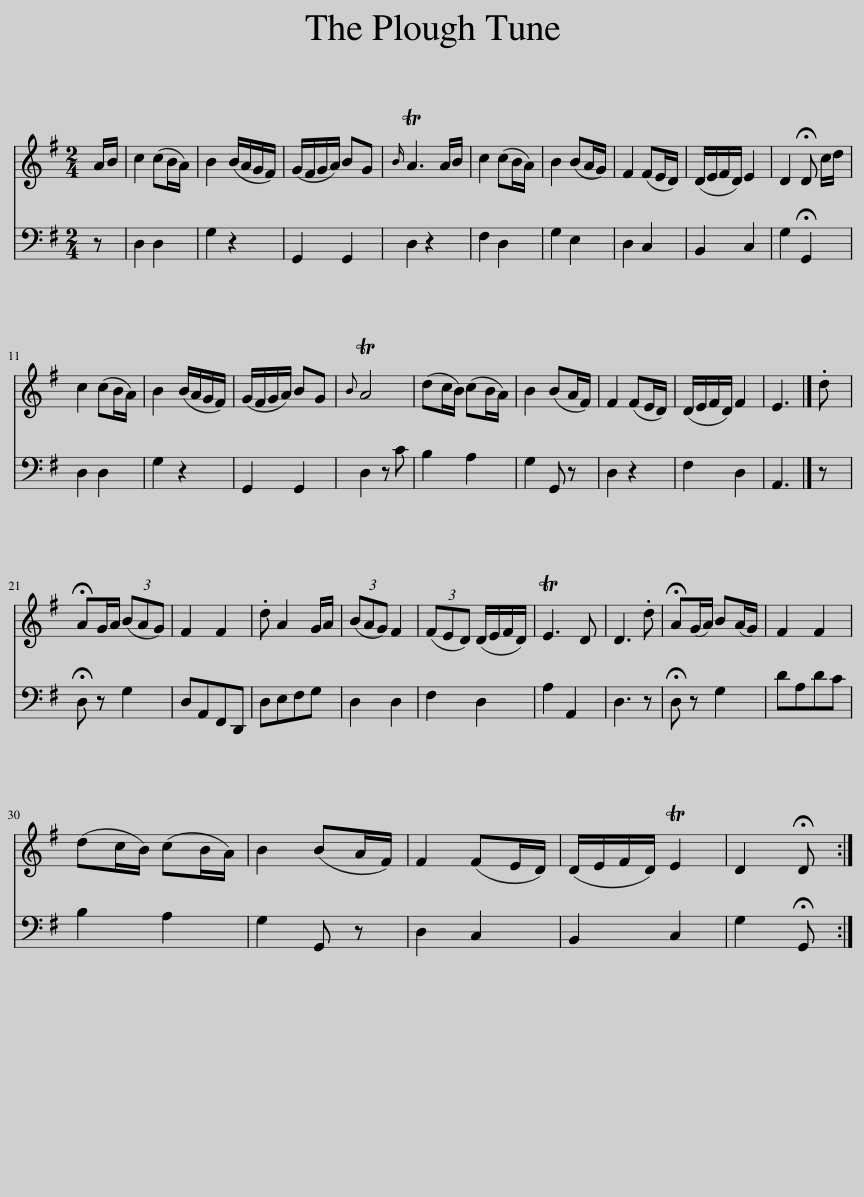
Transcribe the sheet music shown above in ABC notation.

X:1
%%score 1 2
L:1/8
M:2/4
I:linebreak $
K:G
V:1 treble
V:2 bass
V:1
 A/B/ | c2 (cB/A/) | B2 (B/A/G/F/) | (G/F/G/A/) BG |{B} TA3 A/B/ | %5
 c2 (cB/A/) | B2 (BA/G/) | F2 (FE/D/) | (D/E/F/D/) E2 | D2 !fermata!D c/d/ |$ %10
 c2 (cB/A/) | B2 (B/A/G/F/) | (G/F/G/A/) BG |{B} TA4 | (dc/B/) (cB/A/) | %15
 B2 (BA/F/) | F2 (FE/D/) | (D/E/F/D/) F2 | E3 |] .d |$ %20
 !fermata!AG/A/ (3(BAG) | F2 F2 | .d A2 G/A/ | (3(BAG) F2 | (3(FED) (D/E/F/D/) | %25
 TE3 D | D3 .d | !fermata!A(G/A/) B(A/G/) | F2 F2 |$ (dc/B/) (cB/A/) | %30
 B2 (BA/F/) | F2 (FE/D/) | (D/E/F/D/) TE2 | D2 !fermata!D :| %34
V:2
 z | D,2 D,2 | G,2 z2 | G,,2 G,,2 | D,2 z2 | %5
 F,2 D,2 | G,2 E,2 | D,2 C,2 | B,,2 C,2 | G,2 !fermata!G,,2 |$ %10
 D,2 D,2 | G,2 z2 | G,,2 G,,2 | D,2 z C | B,2 A,2 | %15
 G,2 G,, z | D,2 z2 | F,2 D,2 | A,,3 |] z |$ %20
 !fermata!D, z G,2 | D,A,,F,,D,, | D,E,F,G, | D,2 D,2 | F,2 D,2 | %25
 A,2 A,,2 | D,3 z | !fermata!D, z G,2 | DA,DC |$ B,2 A,2 | %30
 G,2 G,, z | D,2 C,2 | B,,2 C,2 | G,2 !fermata!G,, :| %34
